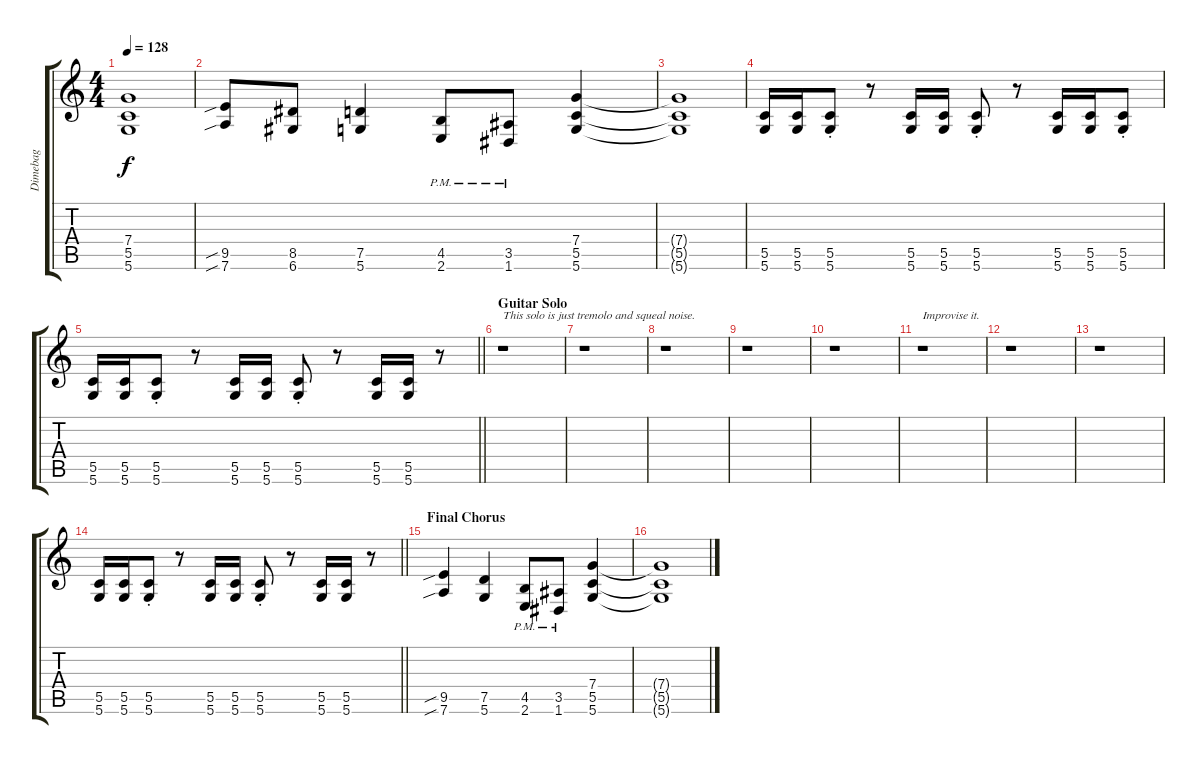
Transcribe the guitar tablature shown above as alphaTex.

\track ("Dimebag" "Dimebag") {instrument distortionguitar}
\staff {score tabs}
\tuning (D4 A3 F3 C3 G2 D2) {hide}
\ts (4 4)
\tempo 128
\clef g2
\ks c
(7.4{t} 5.5{t} 5.6{t}).1{dy f} |
(9.5{sib} 7.6{sib}).8 (8.5 6.6).8 (7.5 5.6).4 (4.5{pm} 2.6{pm}).8 (3.5{pm} 1.6{pm}).8 (7.4 5.5 5.6).4 |
(7.4{t} 5.5{t} 5.6{t}).1 |
(5.5 5.6).16 (5.5 5.6).16 (5.5{st} 5.6{st}).8 r.8 (5.5 5.6).16 (5.5 5.6).16 (5.5{st} 5.6{st}).8 r.8 (5.5 5.6).16 (5.5 5.6).16 (5.5{st} 5.6{st}).8 |
\barLineRight lightlight
(5.5 5.6).16 (5.5 5.6).16 (5.5{st} 5.6{st}).8 r.8 (5.5 5.6).16 (5.5 5.6).16 (5.5{st} 5.6{st}).8 r.8 (5.5 5.6).16 (5.5 5.6).16 r.8 |
\section ("" "Guitar Solo")
r.1{txt "This solo is just tremolo and squeal noise."} |
r.1 |
r.1 |
r.1 |
r.1 |
r.1{txt "Improvise it."} |
r.1 |
r.1 |
\barLineRight lightlight
(5.5 5.6).16 (5.5 5.6).16 (5.5{st} 5.6{st}).8 r.8 (5.5 5.6).16 (5.5 5.6).16 (5.5{st} 5.6{st}).8 r.8 (5.5 5.6).16 (5.5 5.6).16 r.8 |
\section ("" "Final Chorus")
(9.5{sib} 7.6{sib}).4 (7.5 5.6).4 (4.5{pm} 2.6{pm}).8 (3.5{pm} 1.6{pm}).8 (7.4 5.5 5.6).4 |
(7.4{t} 5.5{t} 5.6{t}).1
